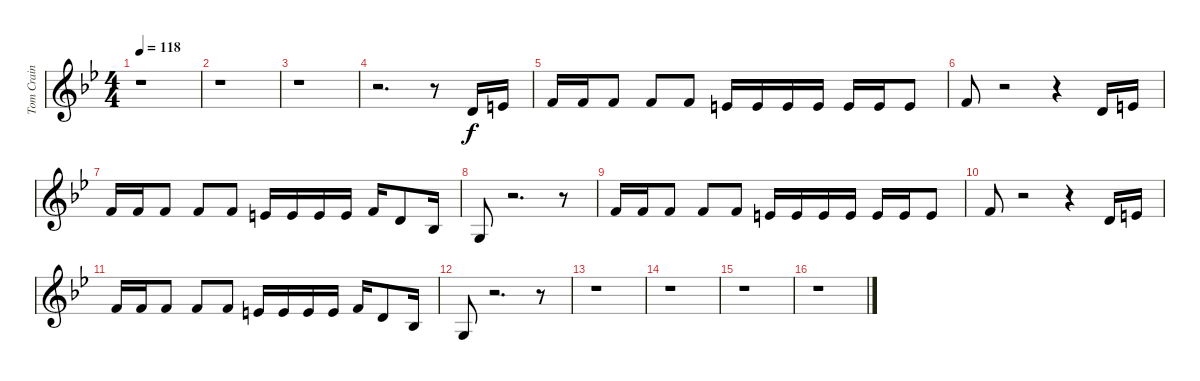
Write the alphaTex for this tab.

\track ("Tom Crain Vocals" "Tom Crain ") {instrument violin}
\staff {score}
\tuning (E4 B3 G3 D3 A2 E2) {hide}
\ts (4 4)
\tempo 118
\clef g2
\ks gminor
r.1{dy f} |
r.1 |
r.1 |
r.2{d} r.8 3.2.16 5.2.16 |
6.2.16 6.2.16 6.2.8 6.2.8 6.2.8 5.2.16 5.2.16 5.2.16 5.2.16 5.2.16 5.2.16 5.2.8 |
6.2.8 r.2 r.4 3.2.16 5.2.16 |
6.2.16 6.2.16 6.2.8 6.2.8 6.2.8 5.2.16 5.2.16 5.2.16 5.2.16 6.2.16 3.2.8 3.3.16 |
5.4.8 r.2{d} r.8 |
6.2.16 6.2.16 6.2.8 6.2.8 6.2.8 5.2.16 5.2.16 5.2.16 5.2.16 5.2.16 5.2.16 5.2.8 |
6.2.8 r.2 r.4 3.2.16 5.2.16 |
6.2.16 6.2.16 6.2.8 6.2.8 6.2.8 5.2.16 5.2.16 5.2.16 5.2.16 6.2.16 3.2.8 3.3.16 |
5.4.8 r.2{d} r.8 |
r.1 |
r.1 |
r.1 |
r.1
